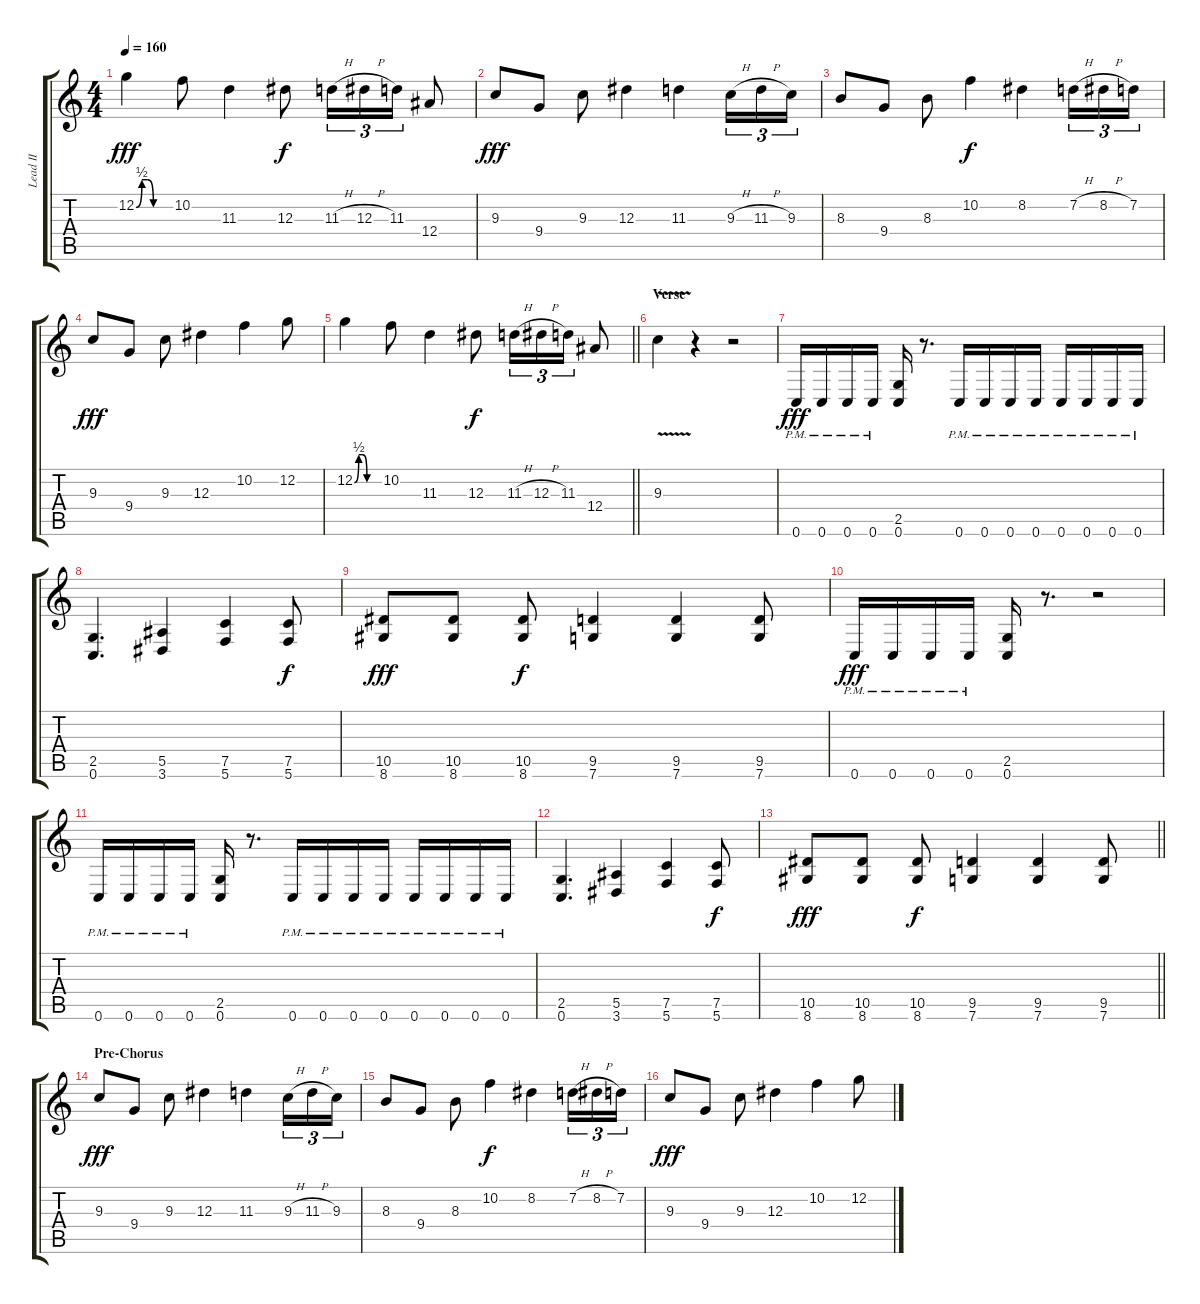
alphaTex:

\track ("Lead II" "Lead II") {instrument distortionguitar}
\staff {score tabs}
\tuning (C4 G3 Eb3 Bb2 F2 C2) {hide}
\ts (4 4)
\tempo 160
\clef g2
\ks c
12.2{be (custom 0 0 10 2 20 2 30 0 60 0)}.4{dy fff} 10.2.8 11.3.4 12.3.8{dy f} 11.3{h}.16{tu (3 2)} 12.3{h}.16{tu (3 2)} 11.3.16{tu (3 2)} 12.4.8 |
9.3.8{dy fff} 9.4.8 9.3.8 12.3.4 11.3.4 9.3{h}.16{tu (3 2)} 11.3{h}.16{tu (3 2)} 9.3.16{tu (3 2)} |
8.3.8 9.4.8 8.3.8 10.2.4{dy f} 8.2.4 7.2{h}.16{tu (3 2)} 8.2{h}.16{tu (3 2)} 7.2.16{tu (3 2)} |
9.3.8{dy fff} 9.4.8 9.3.8 12.3.4 10.2.4 12.2.8 |
\barLineRight lightlight
12.2{be (custom 0 0 10 2 20 2 30 0 60 0)}.4 10.2.8 11.3.4 12.3.8{dy f} 11.3{h}.16{tu (3 2)} 12.3{h}.16{tu (3 2)} 11.3.16{tu (3 2)} 12.4.8 |
\section ("" "Verse")
9.3{v}.4 r.4 r.2 |
0.6{pm}.16{dy fff} 0.6{pm}.16 0.6{pm}.16 0.6{pm}.16 (2.5 0.6).16 r.8{d} 0.6{pm}.16 0.6{pm}.16 0.6{pm}.16 0.6{pm}.16 0.6{pm}.16 0.6{pm}.16 0.6{pm}.16 0.6{pm}.16 |
(2.5 0.6).4{d} (5.5 3.6).4 (7.5 5.6).4 (7.5 5.6).8{dy f} |
(10.5 8.6).8{dy fff} (10.5 8.6).8 (10.5 8.6).8{dy f} (9.5 7.6).4 (9.5 7.6).4 (9.5 7.6).8 |
0.6{pm}.16{dy fff} 0.6{pm}.16 0.6{pm}.16 0.6{pm}.16 (2.5 0.6).16 r.8{d} r.2 |
0.6{pm}.16 0.6{pm}.16 0.6{pm}.16 0.6{pm}.16 (2.5 0.6).16 r.8{d} 0.6{pm}.16 0.6{pm}.16 0.6{pm}.16 0.6{pm}.16 0.6{pm}.16 0.6{pm}.16 0.6{pm}.16 0.6{pm}.16 |
(2.5 0.6).4{d} (5.5 3.6).4 (7.5 5.6).4 (7.5 5.6).8{dy f} |
\barLineRight lightlight
(10.5 8.6).8{dy fff} (10.5 8.6).8 (10.5 8.6).8{dy f} (9.5 7.6).4 (9.5 7.6).4 (9.5 7.6).8 |
\section ("" "Pre-Chorus")
9.3.8{dy fff} 9.4.8 9.3.8 12.3.4 11.3.4 9.3{h}.16{tu (3 2)} 11.3{h}.16{tu (3 2)} 9.3.16{tu (3 2)} |
8.3.8 9.4.8 8.3.8 10.2.4{dy f} 8.2.4 7.2{h}.16{tu (3 2)} 8.2{h}.16{tu (3 2)} 7.2.16{tu (3 2)} |
9.3.8{dy fff} 9.4.8 9.3.8 12.3.4 10.2.4 12.2.8
